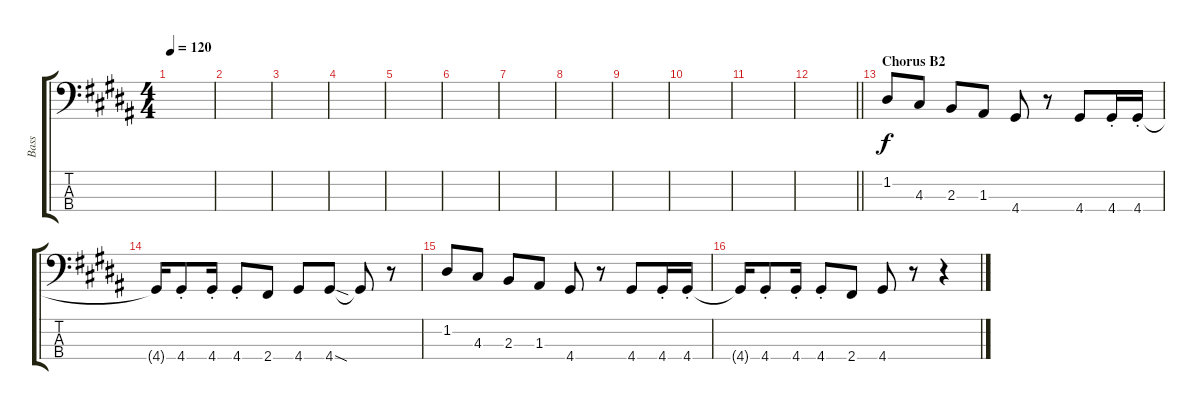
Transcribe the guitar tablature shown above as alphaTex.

\track ("Bass" "Bass") {instrument electricbassfinger}
\staff {score tabs}
\tuning (G2 D2 A1 E1) {hide}
\ts (4 4)
\tempo 120
\clef f4
\ks g#minor
|
|
|
|
|
|
|
|
|
|
|
\barLineRight lightlight
|
\section ("" "Chorus B2")
1.2.8 4.3.8 2.3.8 1.3.8 4.4.8 r.8 4.4.8 4.4{st}.16 4.4{st}.16 |
4.4{t}.16 4.4{st}.8 4.4{st}.16 4.4{st}.8 2.4.8 4.4.8 4.4{sod}.8 4.4{t}.8 r.8 |
1.2.8 4.3.8 2.3.8 1.3.8 4.4.8 r.8 4.4.8 4.4{st}.16 4.4{st}.16 |
4.4{t}.16 4.4{st}.8 4.4{st}.16 4.4{st}.8 2.4.8 4.4.8 r.8 r.4
